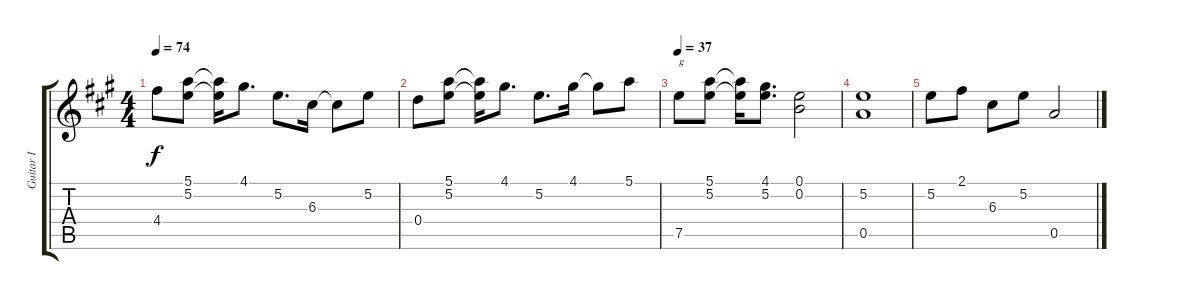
\track ("Guitar I" "Guitar I") {instrument distortionguitar}
\staff {score tabs}
\tuning (E4 B3 G3 D4 A3 E3) {hide}
\ts (4 4)
\tempo 74
\clef g2
\ks f#minor
4.4.8{dy f} (5.1 5.2).8 (5.1{t} 5.2{t}).16 4.1.8{d} 5.2.8{d} 6.3.16 6.3{t}.8 5.2.8 |
0.4.8 (5.1 5.2).8 (5.1{t} 5.2{t}).16 4.1.8{d} 5.2.8{d} 4.1.16 4.1{t}.8 5.1.8 |
\tempo 37
\ks a
7.5.8{txt "g"} (5.1 5.2).8 (5.1{t} 5.2{t}).16 (4.1 5.2).8{d} (0.1 0.2).2 |
(5.2 0.5).1 |
5.2.8 2.1.8 6.3.8 5.2.8 0.5.2
